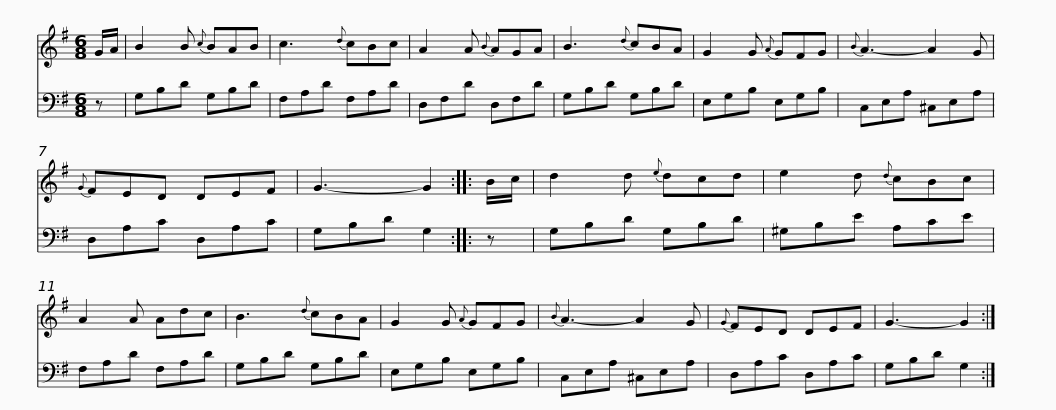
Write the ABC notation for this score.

X:1
%%score 1 2
L:1/8
M:6/8
I:linebreak $
K:G
V:1 treble
V:2 bass
V:1
 G/A/ | B2 B{c} BAB | c3{d} cBc | A2 A{B} AGA | B3{d} cBA | %5
 G2 G{A} GFG |{B} A3- A2 G |${G} FED DEF | G3- G2 :: B/c/ | %10
 d2 d{e} dcd | e2 d{d} cBc | A2 A Adc | B3{d} cBA |$ G2 G{A} GFG | %15
{B} A3- A2 G |{G} FED DEF | G3- G2 :| %18
V:2
 z | G,B,D G,B,D | F,A,D F,A,D | D,F,D D,F,D | G,B,D G,B,D | %5
 E,G,B, E,G,B, | C,E,A, ^C,E,A, |$ D,A,C D,A,C | G,B,D G,2 :: z | %10
 G,B,D G,B,D | ^G,B,E A,CE | F,A,D F,A,D | G,B,D G,B,D |$ E,G,B, E,G,B, | %15
 C,E,A, ^C,E,A, | D,A,C D,A,C | G,B,D G,2 :| %18
